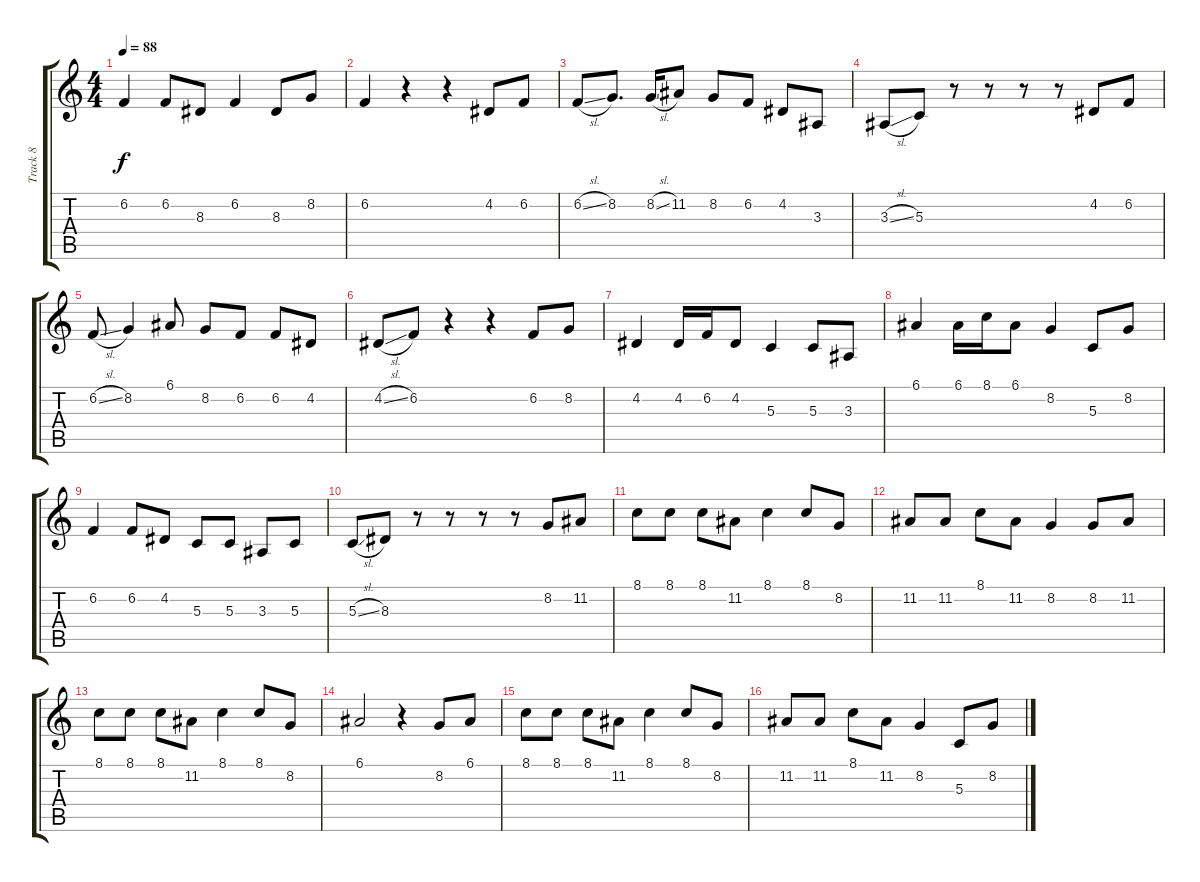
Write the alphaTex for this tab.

\track ("Track 8" "Track 8") {instrument acousticgrandpiano}
\staff {score tabs}
\tuning (E4 B3 G3 D3 A2 E2) {hide}
\ts (4 4)
\tempo 88
\clef g2
\ks c
6.2.4{dy f} 6.2.8 8.3.8 6.2.4 8.3.8 8.2.8 |
6.2.4 r.4 r.4 4.2.8 6.2.8 |
6.2{sl}.8 8.2.8{d} 8.2{sl}.16 11.2.8 8.2.8 6.2.8 4.2.8 3.3.8 |
3.3{sl}.8 5.3.8 r.8 r.8 r.8 r.8 4.2.8 6.2.8 |
6.2{sl}.8 8.2.4 6.1.8 8.2.8 6.2.8 6.2.8 4.2.8 |
4.2{sl}.8 6.2.8 r.4 r.4 6.2.8 8.2.8 |
4.2.4 4.2.16 6.2.16 4.2.8 5.3.4 5.3.8 3.3.8 |
6.1.4 6.1.16 8.1.16 6.1.8 8.2.4 5.3.8 8.2.8 |
6.2.4 6.2.8 4.2.8 5.3.8 5.3.8 3.3.8 5.3.8 |
5.3{sl}.8 8.3.8 r.8 r.8 r.8 r.8 8.2.8 11.2.8 |
8.1.8 8.1.8 8.1.8 11.2.8 8.1.4 8.1.8 8.2.8 |
11.2.8 11.2.8 8.1.8 11.2.8 8.2.4 8.2.8 11.2.8 |
8.1.8 8.1.8 8.1.8 11.2.8 8.1.4 8.1.8 8.2.8 |
6.1.2 r.4 8.2.8 6.1.8 |
8.1.8 8.1.8 8.1.8 11.2.8 8.1.4 8.1.8 8.2.8 |
11.2.8 11.2.8 8.1.8 11.2.8 8.2.4 5.3.8 8.2.8
